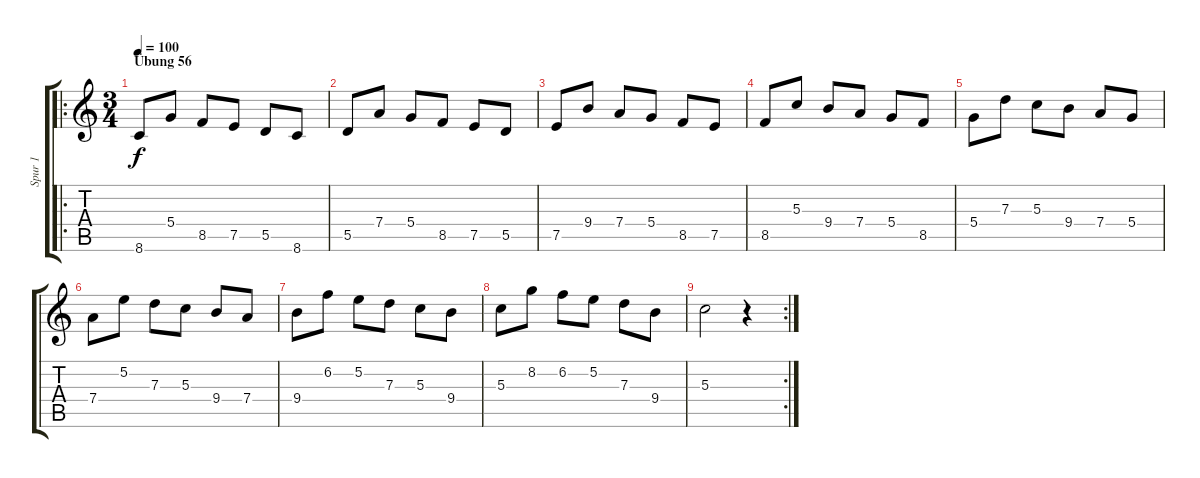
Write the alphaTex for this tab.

\track ("Spur 1" "Spur 1") {instrument acousticguitarsteel}
\staff {score tabs}
\tuning (E4 B3 G3 D3 A2 E2) {hide}
\ro
\ts (3 4)
\section ("" "Übung 56")
\tempo 100
\clef g2
\ks c
8.6.8{dy f} 5.4.8 8.5.8 7.5.8 5.5.8 8.6.8 |
5.5.8 7.4.8 5.4.8 8.5.8 7.5.8 5.5.8 |
7.5.8 9.4.8 7.4.8 5.4.8 8.5.8 7.5.8 |
8.5.8 5.3.8 9.4.8 7.4.8 5.4.8 8.5.8 |
5.4.8 7.3.8 5.3.8 9.4.8 7.4.8 5.4.8 |
7.4.8 5.2.8 7.3.8 5.3.8 9.4.8 7.4.8 |
9.4.8 6.2.8 5.2.8 7.3.8 5.3.8 9.4.8 |
5.3.8 8.2.8 6.2.8 5.2.8 7.3.8 9.4.8 |
\rc 2
5.3.2 r.4
